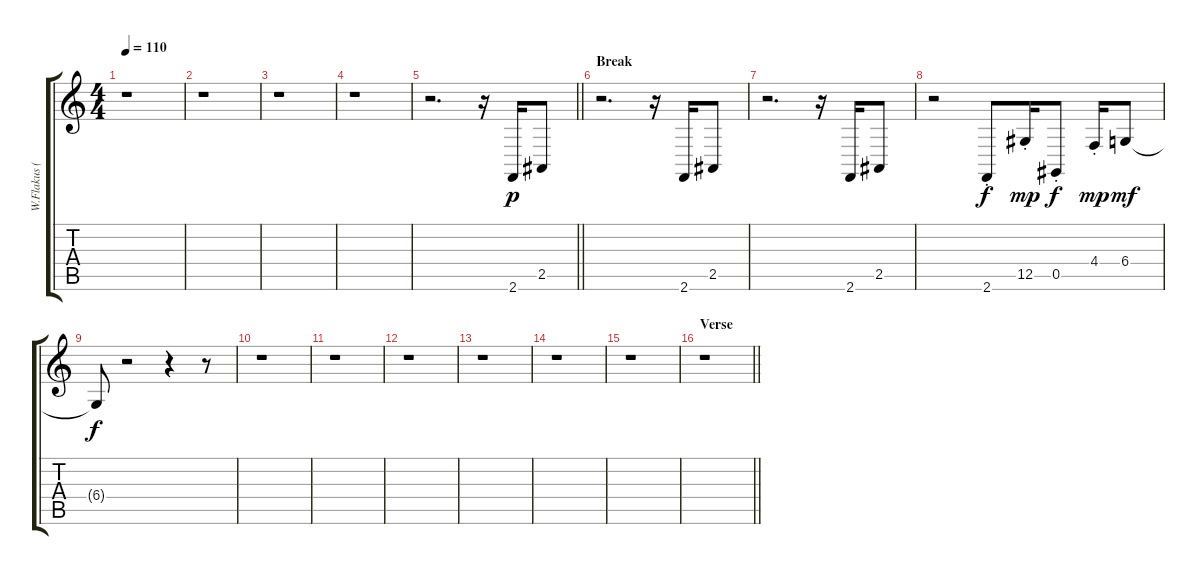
\track ("W.Flakus (High Synth)" "W.Flakus (") {instrument lead2sawtooth}
\staff {score tabs}
\tuning (Eb4 Bb3 Gb3 Db3 Ab2 Eb2) {hide}
\ts (4 4)
\tempo 110
\clef g2
\ks c
r.1{dy mp} |
r.1 |
r.1 |
r.1 |
\barLineRight lightlight
r.2{d} r.16 2.6.16{dy p} 2.5.8 |
\section ("" "Break")
r.2{d} r.16 2.6.16 2.5.8 |
r.2{d} r.16 2.6.16 2.5.8 |
r.2 2.6{st}.8{dy f} 12.5{st}.16{dy mp} 0.5{st}.8{dy f} 4.4{st}.16{dy mp} 6.4.8{dy mf} |
6.4{t}.8{dy f} r.2 r.4 r.8 |
r.1 |
r.1 |
r.1 |
r.1 |
r.1 |
r.1 |
\section ("" "Verse")
\barLineRight lightlight
r.1
